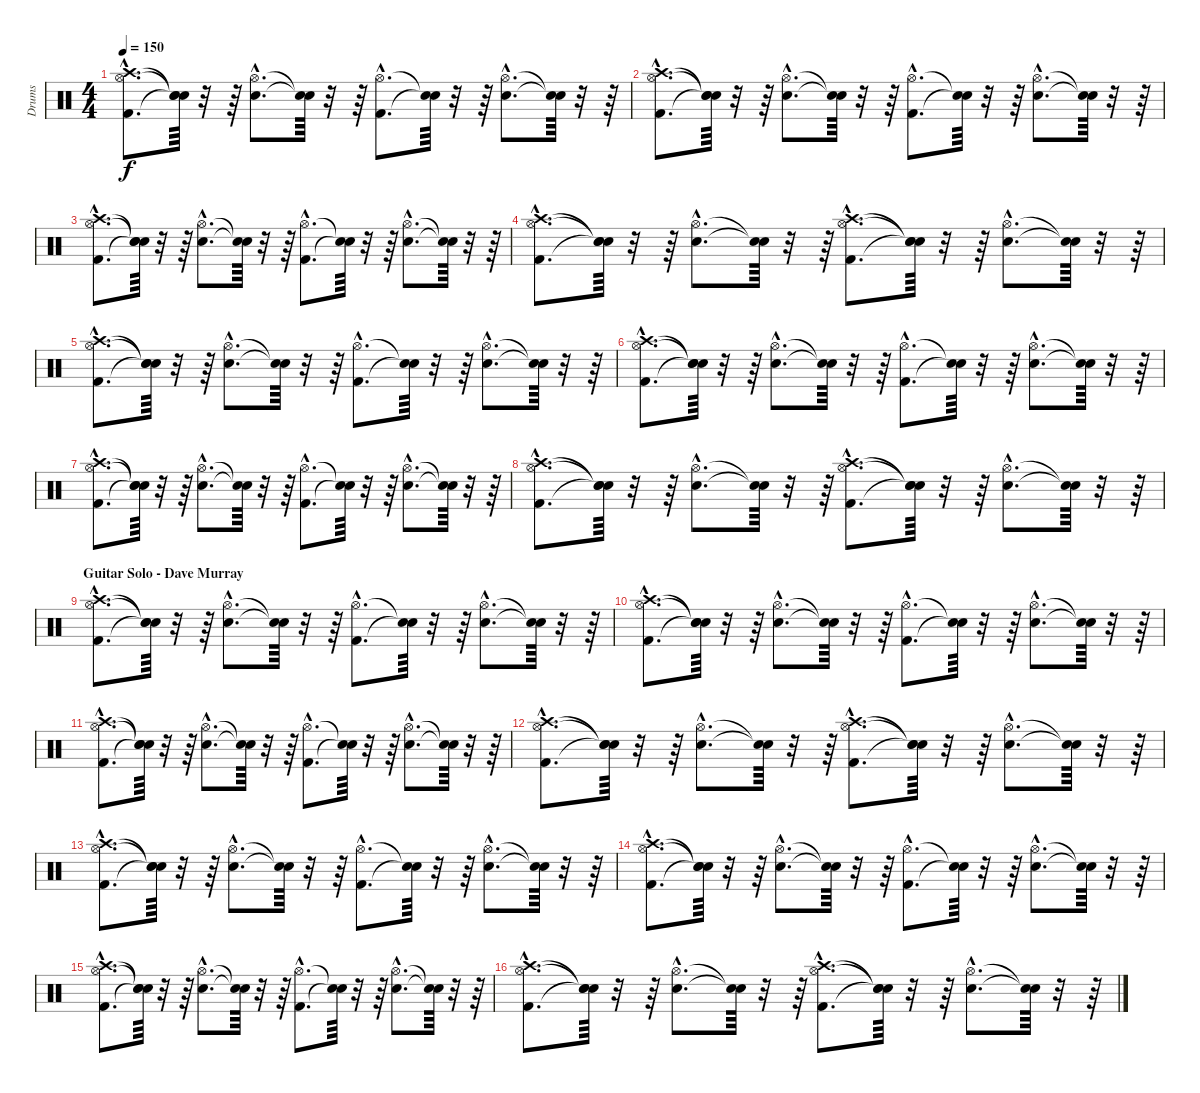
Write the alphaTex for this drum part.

\track ("Drums" "Drums") {instrument percussion}
\staff {score}
\articulation defaults
\ts (4 4)
\tempo 150
\clef neutral
\ks c
("Kick (hit) 2"{hac} "Hi-Hat (open)"{hac} "Crash high (hit)"{hac}).8{d dy f} ("Snare (hit)"{t} "Snare (hit)"{t} "Snare (hit)"{t}).64 r.32 r.64 ("Snare (hit) 2"{hac} "Hi-Hat (open)"{hac}).8{d} ("Snare (hit)"{t} "Snare (hit)"{t}).64 r.32 r.64 ("Kick (hit) 2"{hac} "Hi-Hat (open)"{hac}).8{d} ("Snare (hit)"{t} "Snare (hit)"{t}).64 r.32 r.64 ("Snare (hit) 2"{hac} "Hi-Hat (open)"{hac}).8{d} ("Snare (hit)"{t} "Snare (hit)"{t}).64 r.32 r.64 |
("Kick (hit) 2"{hac} "Hi-Hat (open)"{hac} "Crash high (hit)"{hac}).8{d} ("Snare (hit)"{t} "Snare (hit)"{t} "Snare (hit)"{t}).64 r.32 r.64 ("Snare (hit) 2"{hac} "Hi-Hat (open)"{hac}).8{d} ("Snare (hit)"{t} "Snare (hit)"{t}).64 r.32 r.64 ("Kick (hit) 2"{hac} "Hi-Hat (open)"{hac}).8{d} ("Snare (hit)"{t} "Snare (hit)"{t}).64 r.32 r.64 ("Snare (hit) 2"{hac} "Hi-Hat (open)"{hac}).8{d} ("Snare (hit)"{t} "Snare (hit)"{t}).64 r.32 r.64 |
("Kick (hit) 2"{hac} "Hi-Hat (open)"{hac} "Crash high (hit)"{hac}).8{d} ("Snare (hit)"{t} "Snare (hit)"{t} "Snare (hit)"{t}).64 r.32 r.64 ("Snare (hit) 2"{hac} "Hi-Hat (open)"{hac}).8{d} ("Snare (hit)"{t} "Snare (hit)"{t}).64 r.32 r.64 ("Kick (hit) 2"{hac} "Hi-Hat (open)"{hac}).8{d} ("Snare (hit)"{t} "Snare (hit)"{t}).64 r.32 r.64 ("Snare (hit) 2"{hac} "Hi-Hat (open)"{hac}).8{d} ("Snare (hit)"{t} "Snare (hit)"{t}).64 r.32 r.64 |
("Kick (hit) 2"{hac} "Hi-Hat (open)"{hac} "Crash high (hit)"{hac}).8{d} ("Snare (hit)"{t} "Snare (hit)"{t} "Snare (hit)"{t}).64 r.32 r.64 ("Snare (hit) 2"{hac} "Hi-Hat (open)"{hac}).8{d} ("Snare (hit)"{t} "Snare (hit)"{t}).64 r.32 r.64 ("Kick (hit) 2"{hac} "Hi-Hat (open)"{hac} "Crash high (hit)"{hac}).8{d} ("Snare (hit)"{t} "Snare (hit)"{t} "Snare (hit)"{t}).64 r.32 r.64 ("Snare (hit) 2"{hac} "Hi-Hat (open)"{hac}).8{d} ("Snare (hit)"{t} "Snare (hit)"{t}).64 r.32 r.64 |
("Kick (hit) 2"{hac} "Hi-Hat (open)"{hac} "Crash high (hit)"{hac}).8{d} ("Snare (hit)"{t} "Snare (hit)"{t} "Snare (hit)"{t}).64 r.32 r.64 ("Snare (hit) 2"{hac} "Hi-Hat (open)"{hac}).8{d} ("Snare (hit)"{t} "Snare (hit)"{t}).64 r.32 r.64 ("Kick (hit) 2"{hac} "Hi-Hat (open)"{hac}).8{d} ("Snare (hit)"{t} "Snare (hit)"{t}).64 r.32 r.64 ("Snare (hit) 2"{hac} "Hi-Hat (open)"{hac}).8{d} ("Snare (hit)"{t} "Snare (hit)"{t}).64 r.32 r.64 |
("Kick (hit) 2"{hac} "Hi-Hat (open)"{hac} "Crash high (hit)"{hac}).8{d} ("Snare (hit)"{t} "Snare (hit)"{t} "Snare (hit)"{t}).64 r.32 r.64 ("Snare (hit) 2"{hac} "Hi-Hat (open)"{hac}).8{d} ("Snare (hit)"{t} "Snare (hit)"{t}).64 r.32 r.64 ("Kick (hit) 2"{hac} "Hi-Hat (open)"{hac}).8{d} ("Snare (hit)"{t} "Snare (hit)"{t}).64 r.32 r.64 ("Snare (hit) 2"{hac} "Hi-Hat (open)"{hac}).8{d} ("Snare (hit)"{t} "Snare (hit)"{t}).64 r.32 r.64 |
("Kick (hit) 2"{hac} "Hi-Hat (open)"{hac} "Crash high (hit)"{hac}).8{d} ("Snare (hit)"{t} "Snare (hit)"{t} "Snare (hit)"{t}).64 r.32 r.64 ("Snare (hit) 2"{hac} "Hi-Hat (open)"{hac}).8{d} ("Snare (hit)"{t} "Snare (hit)"{t}).64 r.32 r.64 ("Kick (hit) 2"{hac} "Hi-Hat (open)"{hac}).8{d} ("Snare (hit)"{t} "Snare (hit)"{t}).64 r.32 r.64 ("Snare (hit) 2"{hac} "Hi-Hat (open)"{hac}).8{d} ("Snare (hit)"{t} "Snare (hit)"{t}).64 r.32 r.64 |
("Kick (hit) 2"{hac} "Hi-Hat (open)"{hac} "Crash high (hit)"{hac}).8{d} ("Snare (hit)"{t} "Snare (hit)"{t} "Snare (hit)"{t}).64 r.32 r.64 ("Snare (hit) 2"{hac} "Hi-Hat (open)"{hac}).8{d} ("Snare (hit)"{t} "Snare (hit)"{t}).64 r.32 r.64 ("Kick (hit) 2"{hac} "Hi-Hat (open)"{hac} "Crash high (hit)"{hac}).8{d} ("Snare (hit)"{t} "Snare (hit)"{t} "Snare (hit)"{t}).64 r.32 r.64 ("Snare (hit) 2"{hac} "Hi-Hat (open)"{hac}).8{d} ("Snare (hit)"{t} "Snare (hit)"{t}).64 r.32 r.64 |
\section ("" "Guitar Solo - Dave Murray")
("Kick (hit) 2"{hac} "Hi-Hat (open)"{hac} "Crash high (hit)"{hac}).8{d} ("Snare (hit)"{t} "Snare (hit)"{t} "Snare (hit)"{t}).64 r.32 r.64 ("Snare (hit) 2"{hac} "Hi-Hat (open)"{hac}).8{d} ("Snare (hit)"{t} "Snare (hit)"{t}).64 r.32 r.64 ("Kick (hit) 2"{hac} "Hi-Hat (open)"{hac}).8{d} ("Snare (hit)"{t} "Snare (hit)"{t}).64 r.32 r.64 ("Snare (hit) 2"{hac} "Hi-Hat (open)"{hac}).8{d} ("Snare (hit)"{t} "Snare (hit)"{t}).64 r.32 r.64 |
("Kick (hit) 2"{hac} "Hi-Hat (open)"{hac} "Crash high (hit)"{hac}).8{d} ("Snare (hit)"{t} "Snare (hit)"{t} "Snare (hit)"{t}).64 r.32 r.64 ("Snare (hit) 2"{hac} "Hi-Hat (open)"{hac}).8{d} ("Snare (hit)"{t} "Snare (hit)"{t}).64 r.32 r.64 ("Kick (hit) 2"{hac} "Hi-Hat (open)"{hac}).8{d} ("Snare (hit)"{t} "Snare (hit)"{t}).64 r.32 r.64 ("Snare (hit) 2"{hac} "Hi-Hat (open)"{hac}).8{d} ("Snare (hit)"{t} "Snare (hit)"{t}).64 r.32 r.64 |
("Kick (hit) 2"{hac} "Hi-Hat (open)"{hac} "Crash high (hit)"{hac}).8{d} ("Snare (hit)"{t} "Snare (hit)"{t} "Snare (hit)"{t}).64 r.32 r.64 ("Snare (hit) 2"{hac} "Hi-Hat (open)"{hac}).8{d} ("Snare (hit)"{t} "Snare (hit)"{t}).64 r.32 r.64 ("Kick (hit) 2"{hac} "Hi-Hat (open)"{hac}).8{d} ("Snare (hit)"{t} "Snare (hit)"{t}).64 r.32 r.64 ("Snare (hit) 2"{hac} "Hi-Hat (open)"{hac}).8{d} ("Snare (hit)"{t} "Snare (hit)"{t}).64 r.32 r.64 |
("Kick (hit) 2"{hac} "Hi-Hat (open)"{hac} "Crash high (hit)"{hac}).8{d} ("Snare (hit)"{t} "Snare (hit)"{t} "Snare (hit)"{t}).64 r.32 r.64 ("Snare (hit) 2"{hac} "Hi-Hat (open)"{hac}).8{d} ("Snare (hit)"{t} "Snare (hit)"{t}).64 r.32 r.64 ("Kick (hit) 2"{hac} "Hi-Hat (open)"{hac} "Crash high (hit)"{hac}).8{d} ("Snare (hit)"{t} "Snare (hit)"{t} "Snare (hit)"{t}).64 r.32 r.64 ("Snare (hit) 2"{hac} "Hi-Hat (open)"{hac}).8{d} ("Snare (hit)"{t} "Snare (hit)"{t}).64 r.32 r.64 |
("Kick (hit) 2"{hac} "Hi-Hat (open)"{hac} "Crash high (hit)"{hac}).8{d} ("Snare (hit)"{t} "Snare (hit)"{t} "Snare (hit)"{t}).64 r.32 r.64 ("Snare (hit) 2"{hac} "Hi-Hat (open)"{hac}).8{d} ("Snare (hit)"{t} "Snare (hit)"{t}).64 r.32 r.64 ("Kick (hit) 2"{hac} "Hi-Hat (open)"{hac}).8{d} ("Snare (hit)"{t} "Snare (hit)"{t}).64 r.32 r.64 ("Snare (hit) 2"{hac} "Hi-Hat (open)"{hac}).8{d} ("Snare (hit)"{t} "Snare (hit)"{t}).64 r.32 r.64 |
("Kick (hit) 2"{hac} "Hi-Hat (open)"{hac} "Crash high (hit)"{hac}).8{d} ("Snare (hit)"{t} "Snare (hit)"{t} "Snare (hit)"{t}).64 r.32 r.64 ("Snare (hit) 2"{hac} "Hi-Hat (open)"{hac}).8{d} ("Snare (hit)"{t} "Snare (hit)"{t}).64 r.32 r.64 ("Kick (hit) 2"{hac} "Hi-Hat (open)"{hac}).8{d} ("Snare (hit)"{t} "Snare (hit)"{t}).64 r.32 r.64 ("Snare (hit) 2"{hac} "Hi-Hat (open)"{hac}).8{d} ("Snare (hit)"{t} "Snare (hit)"{t}).64 r.32 r.64 |
("Kick (hit) 2"{hac} "Hi-Hat (open)"{hac} "Crash high (hit)"{hac}).8{d} ("Snare (hit)"{t} "Snare (hit)"{t} "Snare (hit)"{t}).64 r.32 r.64 ("Snare (hit) 2"{hac} "Hi-Hat (open)"{hac}).8{d} ("Snare (hit)"{t} "Snare (hit)"{t}).64 r.32 r.64 ("Kick (hit) 2"{hac} "Hi-Hat (open)"{hac}).8{d} ("Snare (hit)"{t} "Snare (hit)"{t}).64 r.32 r.64 ("Snare (hit) 2"{hac} "Hi-Hat (open)"{hac}).8{d} ("Snare (hit)"{t} "Snare (hit)"{t}).64 r.32 r.64 |
("Kick (hit) 2"{hac} "Hi-Hat (open)"{hac} "Crash high (hit)"{hac}).8{d} ("Snare (hit)"{t} "Snare (hit)"{t} "Snare (hit)"{t}).64 r.32 r.64 ("Snare (hit) 2"{hac} "Hi-Hat (open)"{hac}).8{d} ("Snare (hit)"{t} "Snare (hit)"{t}).64 r.32 r.64 ("Kick (hit) 2"{hac} "Hi-Hat (open)"{hac} "Crash high (hit)"{hac}).8{d} ("Snare (hit)"{t} "Snare (hit)"{t} "Snare (hit)"{t}).64 r.32 r.64 ("Snare (hit) 2"{hac} "Hi-Hat (open)"{hac}).8{d} ("Snare (hit)"{t} "Snare (hit)"{t}).64 r.32 r.64
